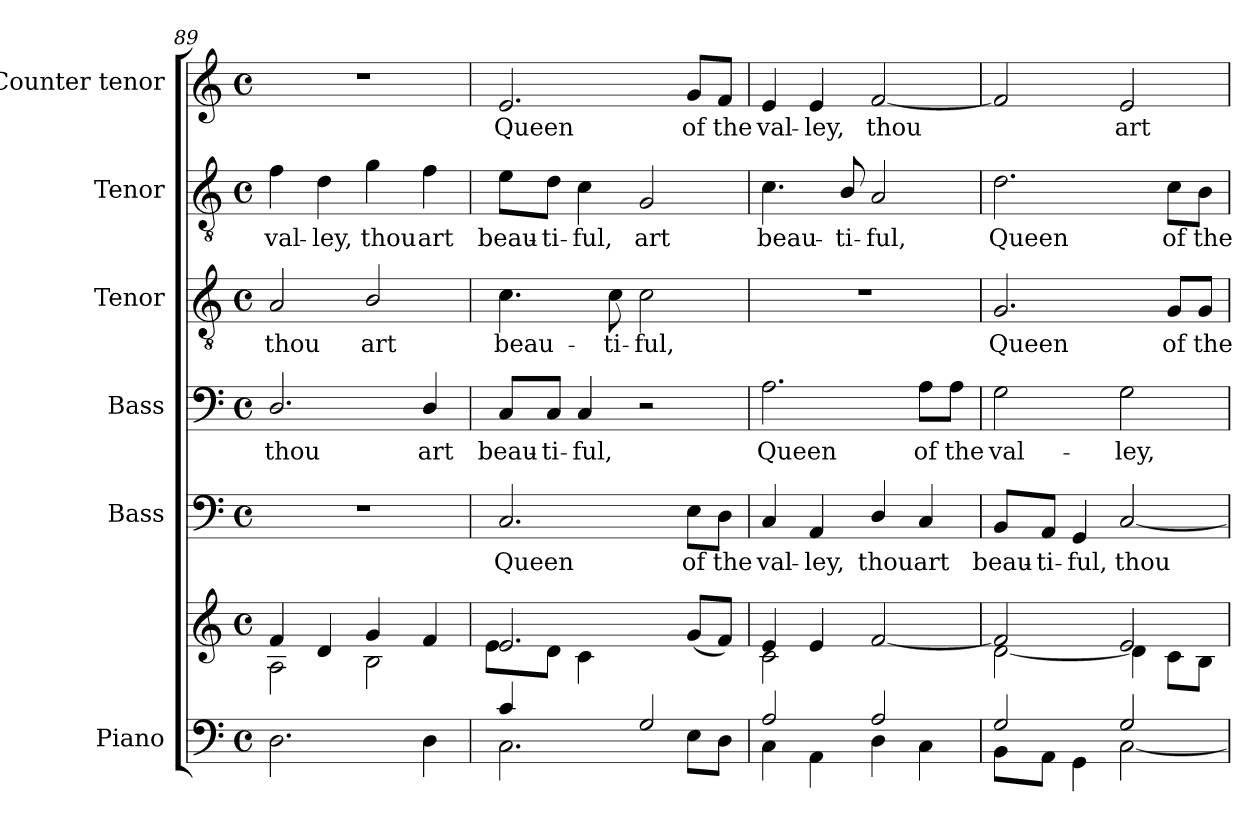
**kern	**kern	**kern	**text	**kern	**text	**kern	**text	**kern	**text	**kern	**text
*part6	*part6	*part5	*part5	*part4	*part4	*part3	*part3	*part2	*part2	*part1	*part1
*staff7	*staff6	*staff5	*staff5	*staff4	*staff4	*staff3	*staff3	*staff2	*staff2	*staff1	*staff1
*I"Piano	*	*I"Bass	*	*I"Bass	*	*I"Tenor	*	*I"Tenor	*	*I"Counter tenor	*
*I'Pno.	*	*I'B.	*	*I'B.	*	*I'T.	*	*I'T.	*	*	*
*clefF4	*clefG2	*clefF4	*	*clefF4	*	*clefGv2	*	*clefGv2	*	*clefG2	*
*	*	*	*	*	*	*ITrd7c12	*	*ITrd7c12	*	*	*
*k[]	*k[]	*k[]	*	*k[]	*	*k[]	*	*k[]	*	*k[]	*
*C:	*C:	*C:	*	*C:	*	*C:	*	*C:	*	*C:	*
*M4/4	*M4/4	*M4/4	*	*M4/4	*	*M4/4	*	*M4/4	*	*M4/4	*
*met(c)	*met(c)	*met(c)	*	*met(c)	*	*met(c)	*	*met(c)	*	*met(c)	*
=89	=89	=89	=89	=89	=89	=89	=89	=89	=89	=89	=89
*	*^	*	*	*	*	*	*	*	*	*	*
!	!	!	!	!	!	!LO:LY:b:color=#000000	!	!	!	!	!	!
!	!	!	!	!	!	!	!	!LO:LY:b:color=#000000	!	!	!	!
!	!	!	!	!	!	!	!	!	!	!LO:LY:b:color=#000000	!	!
2.Di\	4fi/	2Ai\	1r	.	2.Di/	thou	2AAi/	thou	4Fi\	val-	1r	.
!	!	!	!	!	!	!	!	!	!	!LO:LY:b:color=#000000	!	!
.	4di/	.	.	.	.	.	.	.	4Di\	-ley,	.	.
!	!	!	!	!	!	!	!	!LO:LY:b:color=#000000	!	!	!	!
!	!	!	!	!	!	!	!	!	!	!LO:LY:b:color=#000000	!	!
.	4gi/	2Bi\	.	.	.	.	2BBi/	art	4Gi\	thou	.	.
!	!	!	!	!	!	!LO:LY:b:color=#000000	!	!	!	!	!	!
!	!	!	!	!	!	!	!	!	!	!LO:LY:b:color=#000000	!	!
4Di\	4fi/	.	.	.	4Di/	art	.	.	4Fi\	art	.	.
=90	=90	=90	=90	=90	=90	=90	=90	=90	=90	=90	=90	=90
*^	*	*	*	*	*	*	*	*	*	*	*	*
*	*^	*	*	*	*	*	*	*	*	*	*	*	*
!	!	!	!	!	!	!LO:LY:b:color=#000000	!	!	!	!	!	!	!	!
!	!	!	!	!	!	!	!	!LO:LY:b:color=#000000	!	!	!	!	!	!
!	!	!	!	!	!	!	!	!	!	!LO:LY:b:color=#000000	!	!	!	!
!	!	!	!	!	!	!	!	!	!	!	!	!LO:LY:b:color=#000000	!	!
!	!	!	!	!	!	!	!	!	!	!	!	!	!	!LO:LY:b:color=#000000
2ryy	4ci/	2.Ci\	2.ei/	8ei\L	2.Ci/	Queen	8Ci/L	beau-	4.Ci\	beau-	8Ei\L	beau-	2.ei/	Queen
!	!	!	!	!	!	!	!	!LO:LY:b:color=#000000	!	!	!	!	!	!
!	!	!	!	!	!	!	!	!	!	!	!	!LO:LY:b:color=#000000	!	!
.	.	.	.	8di\J	.	.	8Ci/J	-ti-	.	.	8Di\J	-ti-	.	.
!	!	!	!	!	!	!	!	!LO:LY:b:color=#000000	!	!	!	!	!	!
!	!	!	!	!	!	!	!	!	!	!	!	!LO:LY:b:color=#000000	!	!
.	2ryy	.	.	4ci\	.	.	4Ci/	-ful,	.	.	4Ci\	-ful,	.	.
!	!	!	!	!	!	!	!	!	!	!LO:LY:b:color=#000000	!	!	!	!
.	.	.	.	.	.	.	.	.	8Ci\	-ti-	.	.	.	.
!	!	!	!	!	!	!	!	!	!	!LO:LY:b:color=#000000	!	!	!	!
!	!	!	!	!	!	!	!	!	!	!	!	!LO:LY:b:color=#000000	!	!
2Gi/	.	.	.	2ryy	.	.	2r	.	2Ci\	-ful,	2GGi/	art	.	.
!	!	!	!	!	!	!LO:LY:b:color=#000000	!	!	!	!	!	!	!	!
!	!	!	!	!	!	!	!	!	!	!	!	!	!	!LO:LY:b:color=#000000
.	4ryy	8Ei\L	(8gi/L	.	8Ei\L	of	.	.	.	.	.	.	8gi/L	of
!	!	!	!	!	!	!LO:LY:b:color=#000000	!	!	!	!	!	!	!	!
!	!	!	!	!	!	!	!	!	!	!	!	!	!	!LO:LY:b:color=#000000
.	.	8Di\J	8fi/J)	.	8Di\J	the	.	.	.	.	.	.	8fi/J	the
*	*v	*v	*	*	*	*	*	*	*	*	*	*	*	*
!!LO:LB:g=z
=91	=91	=91	=91	=91	=91	=91	=91	=91	=91	=91	=91	=91	=91
*	*^	*	*	*	*	*	*	*	*	*	*	*	*
!	!	!	!	!	!	!LO:LY:b:color=#000000	!	!	!	!	!	!	!	!
*	*v	*v	*	*	*	*	*	*	*	*	*	*	*	*
*	*^	*	*	*	*	*	*	*	*	*	*	*	*
!	!	!	!	!	!	!	!	!LO:LY:b:color=#000000	!	!	!	!	!	!
*	*v	*v	*	*	*	*	*	*	*	*	*	*	*	*
*	*^	*	*	*	*	*	*	*	*	*	*	*	*
!	!	!	!	!	!	!	!	!	!	!	!	!LO:LY:b:color=#000000	!	!
*	*v	*v	*	*	*	*	*	*	*	*	*	*	*	*
*	*^	*	*	*	*	*	*	*	*	*	*	*	*
!	!	!	!	!	!	!	!	!	!	!	!	!	!	!LO:LY:b:color=#000000
*	*v	*v	*	*	*	*	*	*	*	*	*	*	*	*
2Ai/	4Ci\	4ei/	2ci\	4Ci/	val-	2.Ai\	Queen	1r	.	4.Ci\	beau-	4ei/	val-
!	!	!	!	!	!LO:LY:b:color=#000000	!	!	!	!	!	!	!	!
!	!	!	!	!	!	!	!	!	!	!	!	!	!LO:LY:b:color=#000000
.	4AAi\	4ei/	.	4AAi/	-ley,	.	.	.	.	.	.	4ei/	-ley,
!	!	!	!	!	!	!	!	!	!	!	!LO:LY:b:color=#000000	!	!
.	.	.	.	.	.	.	.	.	.	8BBi/	-ti-	.	.
!	!	!	!	!	!LO:LY:b:color=#000000	!	!	!	!	!	!	!	!
!	!	!	!	!	!	!	!	!	!	!	!LO:LY:b:color=#000000	!	!
!	!	!	!	!	!	!	!	!	!	!	!	!	!LO:LY:b:color=#000000
2Ai/	4Di\	[2fi/	2ryy	4Di/	thou	.	.	.	.	2AAi/	-ful,	[2fi/	thou
!	!	!	!	!	!LO:LY:b:color=#000000	!	!	!	!	!	!	!	!
!	!	!	!	!	!	!	!LO:LY:b:color=#000000	!	!	!	!	!	!
.	4Ci\	.	.	4Ci/	art	8Ai\L	of	.	.	.	.	.	.
!	!	!	!	!	!	!	!LO:LY:b:color=#000000	!	!	!	!	!	!
.	.	.	.	.	.	8Ai\J	the	.	.	.	.	.	.
=92	=92	=92	=92	=92	=92	=92	=92	=92	=92	=92	=92	=92	=92
!	!	!	!	!	!LO:LY:b:color=#000000	!	!	!	!	!	!	!	!
!	!	!	!	!	!	!	!LO:LY:b:color=#000000	!	!	!	!	!	!
!	!	!	!	!	!	!	!	!	!LO:LY:b:color=#000000	!	!	!	!
!	!	!	!	!	!	!	!	!	!	!	!LO:LY:b:color=#000000	!	!
2Gi/	8BBi\L	2fi/]	[2di\	8BBi/L	beau-	2Gi\	val-	2.GGi/	Queen	2.Di\	Queen	2fi/]	.
!	!	!	!	!	!LO:LY:b:color=#000000	!	!	!	!	!	!	!	!
.	8AAi\J	.	.	8AAi/J	-ti-	.	.	.	.	.	.	.	.
!	!	!	!	!	!LO:LY:b:color=#000000	!	!	!	!	!	!	!	!
.	4GGi\	.	.	4GGi/	-ful,	.	.	.	.	.	.	.	.
!	!	!	!	!	!LO:LY:b:color=#000000	!	!	!	!	!	!	!	!
!	!	!	!	!	!	!	!LO:LY:b:color=#000000	!	!	!	!	!	!
!	!	!	!	!	!	!	!	!	!	!	!	!	!LO:LY:b:color=#000000
2Gi/	[2Ci\	2ei/	4di\]	[2Ci/	thou	2Gi\	-ley,	.	.	.	.	2ei/	art
!	!	!	!	!	!	!	!	!	!LO:LY:b:color=#000000	!	!	!	!
!	!	!	!	!	!	!	!	!	!	!	!LO:LY:b:color=#000000	!	!
.	.	.	8ci\L	.	.	.	.	8GGi/L	of	8Ci\L	of	.	.
!	!	!	!	!	!	!	!	!	!LO:LY:b:color=#000000	!	!	!	!
!	!	!	!	!	!	!	!	!	!	!	!LO:LY:b:color=#000000	!	!
.	.	.	8Bi\J	.	.	.	.	8GGi/J	the	8BBi\J	the	.	.
*v	*v	*	*	*	*	*	*	*	*	*	*	*	*
*	*v	*v	*	*	*	*	*	*	*	*	*	*
=	=	=	=	=	=	=	=	=	=	=	=
*-	*-	*-	*-	*-	*-	*-	*-	*-	*-	*-	*-
